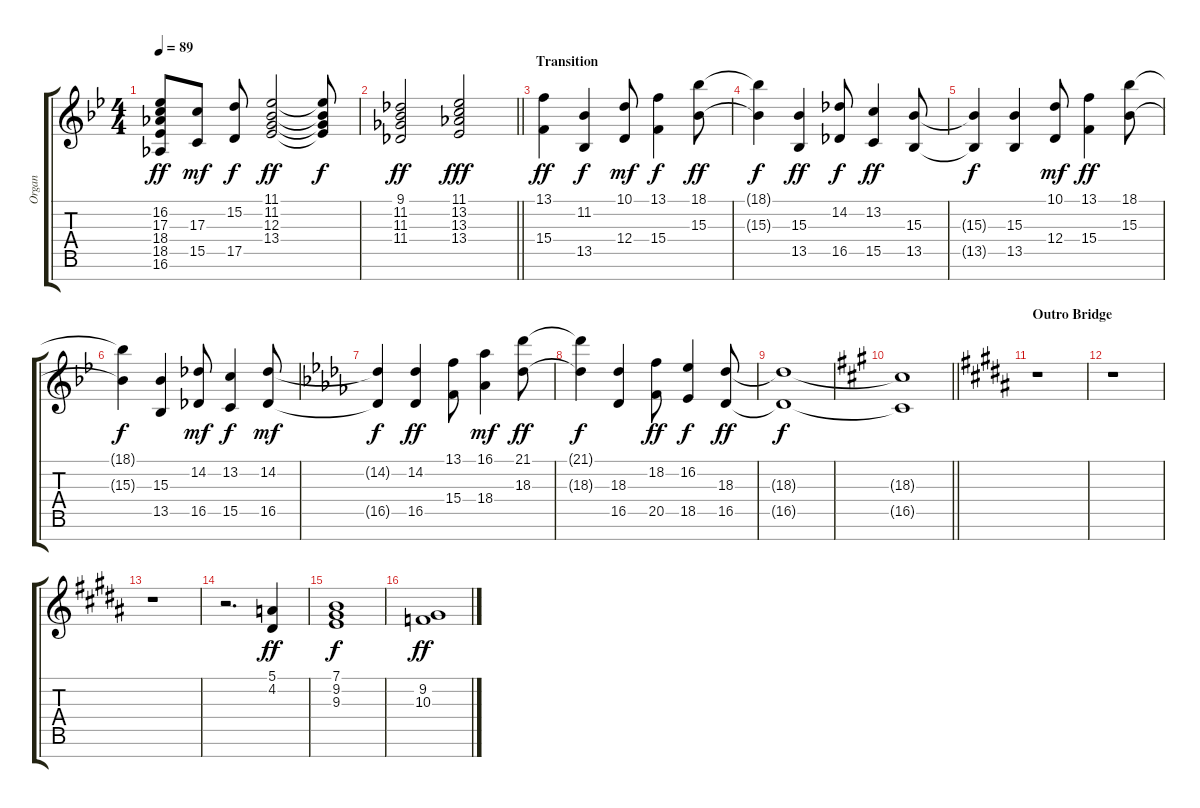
\track ("Organ" "Organ") {instrument percussiveorgan}
\staff {score tabs}
\tuning (E4 B3 G3 D3 A2 E2 B1) {hide}
\ts (4 4)
\tempo 89
\clef g2
\ks bb
(16.2 17.3 18.4 18.5 16.6).8{dy ff} (17.3 15.5).8{dy mf} (15.2 17.5).8{dy f} (11.1 11.2 12.3 13.4).2{dy ff} (11.1{t} 11.2{t} 12.3{t} 13.4{t}).8{dy f} |
\barLineRight lightlight
(9.1 11.2 11.3 11.4).2{dy ff} (11.1 13.2 13.3 13.4).2{dy fff} |
\section ("" "Transition")
(13.1 15.4).4{dy ff} (11.2 13.5).4{dy f} (10.1 12.4).8{dy mf} (13.1 15.4).4{dy f} (18.1 15.3).8{dy ff} |
(18.1{t} 15.3{t}).4{dy f} (15.3 13.5).4{dy ff} (14.2 16.5).8{dy f} (13.2 15.5).4{dy ff} (15.3 13.5).8 |
(15.3{t} 13.5{t}).4{dy f} (15.3 13.5).4 (10.1 12.4).8{dy mf} (13.1 15.4).4{dy ff} (18.1 15.3).8 |
(18.1{t} 15.3{t}).4{dy f} (15.3 13.5).4 (14.2 16.5).8{dy mf} (13.2 15.5).4{dy f} (14.2 16.5).8{dy mf} |
\ks db
(14.2{t} 16.5{t}).4{dy f} (14.2 16.5).4{dy ff} (13.1 15.4).8 (16.1 18.4).4{dy mf} (21.1 18.3).8{dy ff} |
(21.1{t} 18.3{t}).4{dy f} (18.3 16.5).4 (18.2 20.5).8{dy ff} (16.2 18.5).4{dy f} (18.3 16.5).8{dy ff} |
(18.3{t} 16.5{t}).1{dy f} |
\barLineRight lightlight
\ks a
(18.3{t} 16.5{t}).1 |
\section ("" "Outro Bridge")
\ks b
r.1 |
r.1 |
r.1 |
r.2{d} (5.1 4.2).4{dy ff} |
(7.1 9.2 9.3).1{dy f} |
(9.2 10.3).1{dy ff}
